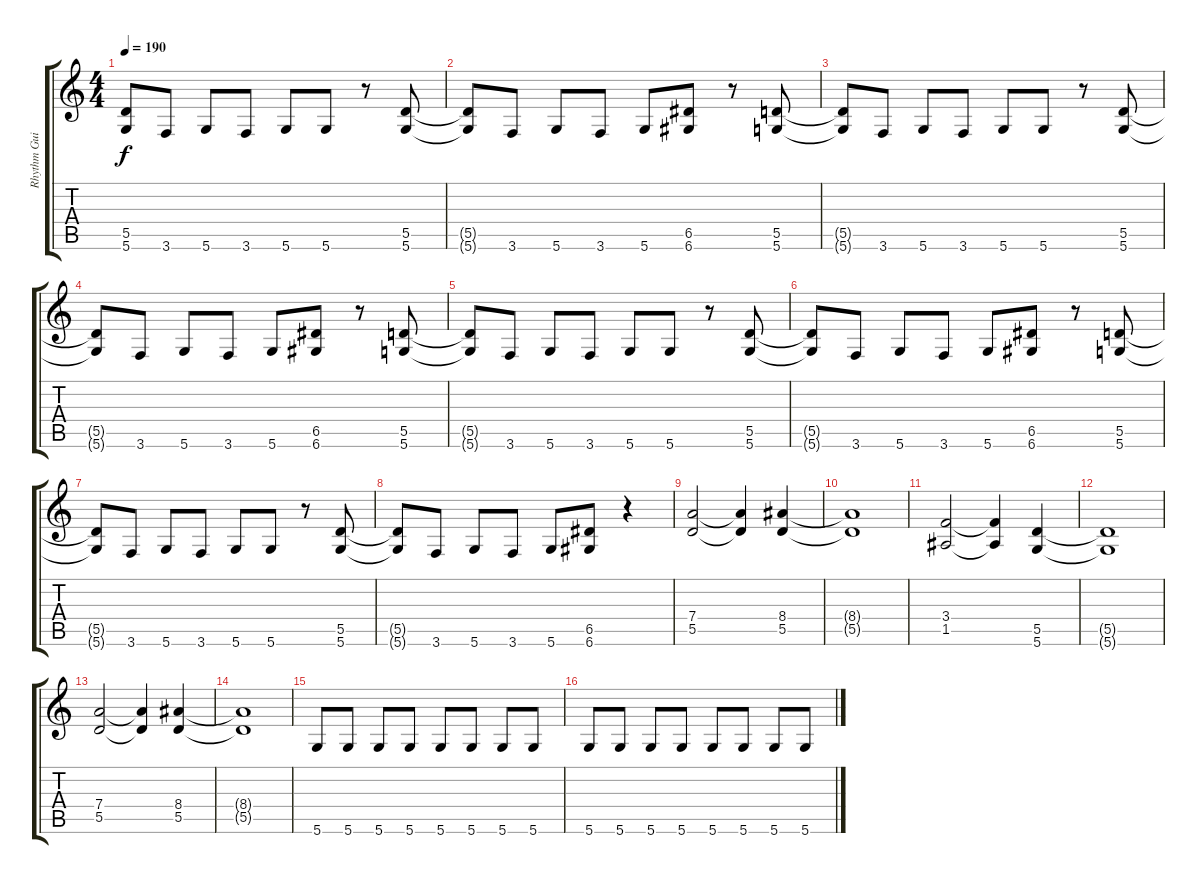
\track ("Rhythm Guitar" "Rhythm Gui") {instrument distortionguitar}
\staff {score tabs}
\tuning (E4 B3 G3 D3 A2 D2) {hide}
\ts (4 4)
\tempo 190
\clef g2
\ks c
(5.5{t} 5.6{t}).8{dy f} 3.6.8 5.6.8 3.6.8 5.6.8 5.6.8 r.8 (5.5 5.6).8 |
(5.5{t} 5.6{t}).8 3.6.8 5.6.8 3.6.8 5.6.8 (6.5 6.6).8 r.8 (5.5 5.6).8 |
(5.5{t} 5.6{t}).8 3.6.8 5.6.8 3.6.8 5.6.8 5.6.8 r.8 (5.5 5.6).8 |
(5.5{t} 5.6{t}).8 3.6.8 5.6.8 3.6.8 5.6.8 (6.5 6.6).8 r.8 (5.5 5.6).8 |
(5.5{t} 5.6{t}).8 3.6.8 5.6.8 3.6.8 5.6.8 5.6.8 r.8 (5.5 5.6).8 |
(5.5{t} 5.6{t}).8 3.6.8 5.6.8 3.6.8 5.6.8 (6.5 6.6).8 r.8 (5.5 5.6).8 |
(5.5{t} 5.6{t}).8 3.6.8 5.6.8 3.6.8 5.6.8 5.6.8 r.8 (5.5 5.6).8 |
(5.5{t} 5.6{t}).8 3.6.8 5.6.8 3.6.8 5.6.8 (6.5 6.6).8 r.4 |
(7.4 5.5).2 (7.4{t} 5.5{t}).4 (8.4 5.5).4 |
(8.4{t} 5.5{t}).1 |
(3.4 1.5).2 (3.4{t} 1.5{t}).4 (5.5 5.6).4 |
(5.5{t} 5.6{t}).1 |
(7.4 5.5).2 (7.4{t} 5.5{t}).4 (8.4 5.5).4 |
(8.4{t} 5.5{t}).1 |
5.6.8 5.6.8 5.6.8 5.6.8 5.6.8 5.6.8 5.6.8 5.6.8 |
5.6.8 5.6.8 5.6.8 5.6.8 5.6.8 5.6.8 5.6.8 5.6.8
